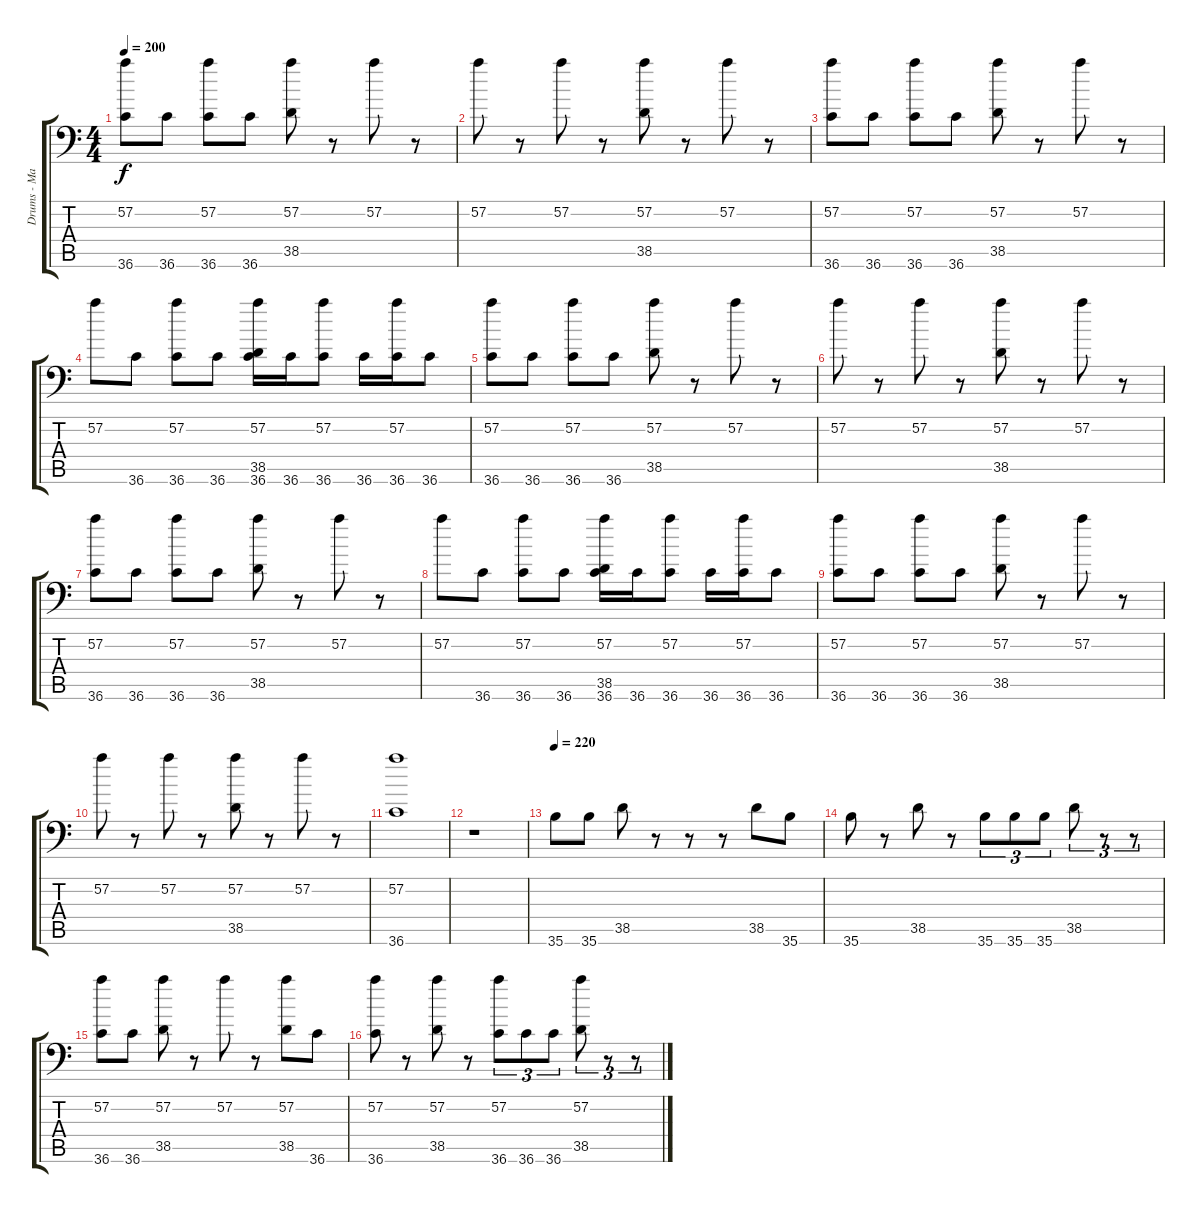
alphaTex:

\track ("Drums - Matt Traynor" "Drums - Ma") {instrument acousticgrandpiano}
\staff {score tabs}
\tuning (C-1 C-1 C-1 C-1 C-1 C-1) {hide}
\ts (4 4)
\tempo 200
\clef f4
\ks c
(57.2 36.6).8{dy f} 36.6.8 (57.2 36.6).8 36.6.8 (57.2 38.5).8 r.8 57.2.8 r.8 |
57.2.8 r.8 57.2.8 r.8 (57.2 38.5).8 r.8 57.2.8 r.8 |
(57.2 36.6).8 36.6.8 (57.2 36.6).8 36.6.8 (57.2 38.5).8 r.8 57.2.8 r.8 |
57.2.8 36.6.8 (57.2 36.6).8 36.6.8 (57.2 38.5 36.6).16 36.6.16 (57.2 36.6).8 36.6.16 (57.2 36.6).16 36.6.8 |
(57.2 36.6).8 36.6.8 (57.2 36.6).8 36.6.8 (57.2 38.5).8 r.8 57.2.8 r.8 |
57.2.8 r.8 57.2.8 r.8 (57.2 38.5).8 r.8 57.2.8 r.8 |
(57.2 36.6).8 36.6.8 (57.2 36.6).8 36.6.8 (57.2 38.5).8 r.8 57.2.8 r.8 |
57.2.8 36.6.8 (57.2 36.6).8 36.6.8 (57.2 38.5 36.6).16 36.6.16 (57.2 36.6).8 36.6.16 (57.2 36.6).16 36.6.8 |
(57.2 36.6).8 36.6.8 (57.2 36.6).8 36.6.8 (57.2 38.5).8 r.8 57.2.8 r.8 |
57.2.8 r.8 57.2.8 r.8 (57.2 38.5).8 r.8 57.2.8 r.8 |
(57.2 36.6).1 |
r.1 |
\tempo 220
35.6.8 35.6.8 38.5.8 r.8 r.8 r.8 38.5.8 35.6.8 |
35.6.8 r.8 38.5.8 r.8 35.6.8{tu (3 2)} 35.6.8{tu (3 2)} 35.6.8{tu (3 2)} 38.5.8{tu (3 2)} r.8{tu (3 2)} r.8{tu (3 2)} |
(57.2 36.6).8 36.6.8 (57.2 38.5).8 r.8 57.2.8 r.8 (57.2 38.5).8 36.6.8 |
(57.2 36.6).8 r.8 (57.2 38.5).8 r.8 (57.2 36.6).8{tu (3 2)} 36.6.8{tu (3 2)} 36.6.8{tu (3 2)} (57.2 38.5).8{tu (3 2)} r.8{tu (3 2)} r.8{tu (3 2)}
